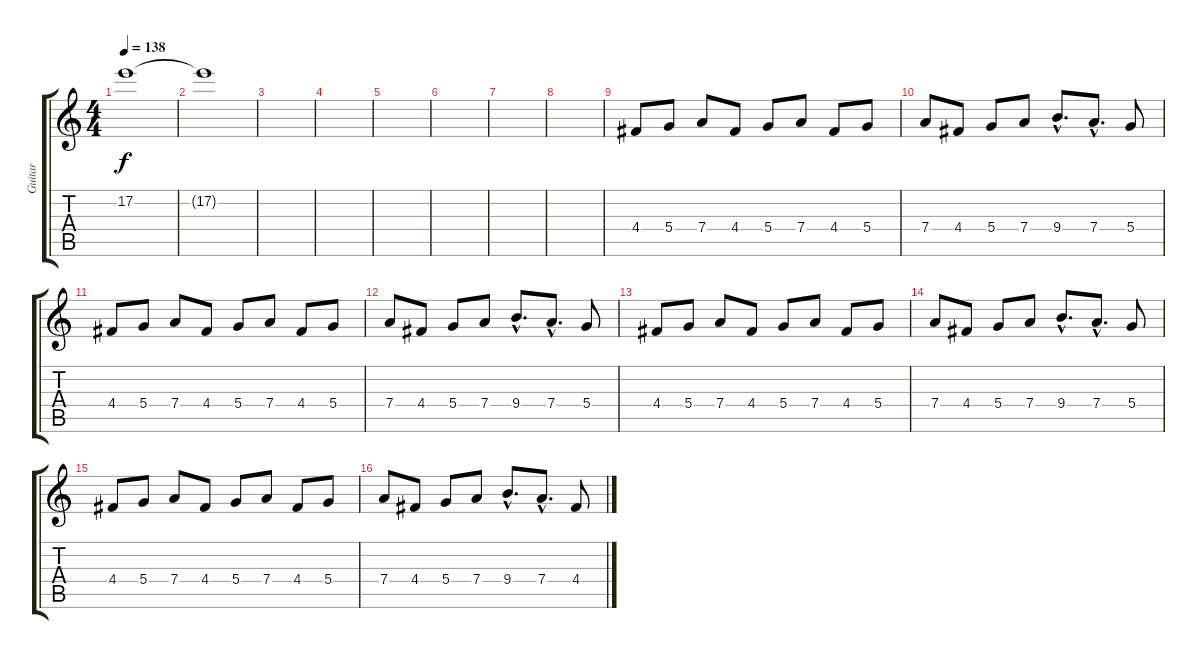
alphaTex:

\track ("Guitar" "Guitar") {instrument distortionguitar}
\staff {score tabs}
\tuning (E4 B3 G3 D3 A2 E2) {hide}
\ts (4 4)
\tempo 138
\clef g2
\ks c
17.2{t}.1{dy f} |
17.2{t}.1 |
|
|
|
|
|
|
4.4.8 5.4.8 7.4.8 4.4.8 5.4.8 7.4.8 4.4.8 5.4.8 |
7.4.8 4.4.8 5.4.8 7.4.8 9.4{hac}.8{d} 7.4{hac}.8{d} 5.4.8 |
4.4.8 5.4.8 7.4.8 4.4.8 5.4.8 7.4.8 4.4.8 5.4.8 |
7.4.8 4.4.8 5.4.8 7.4.8 9.4{hac}.8{d} 7.4{hac}.8{d} 5.4.8 |
4.4.8 5.4.8 7.4.8 4.4.8 5.4.8 7.4.8 4.4.8 5.4.8 |
7.4.8 4.4.8 5.4.8 7.4.8 9.4{hac}.8{d} 7.4{hac}.8{d} 5.4.8 |
4.4.8 5.4.8 7.4.8 4.4.8 5.4.8 7.4.8 4.4.8 5.4.8 |
7.4.8 4.4.8 5.4.8 7.4.8 9.4{hac}.8{d} 7.4{hac}.8{d} 4.4.8
